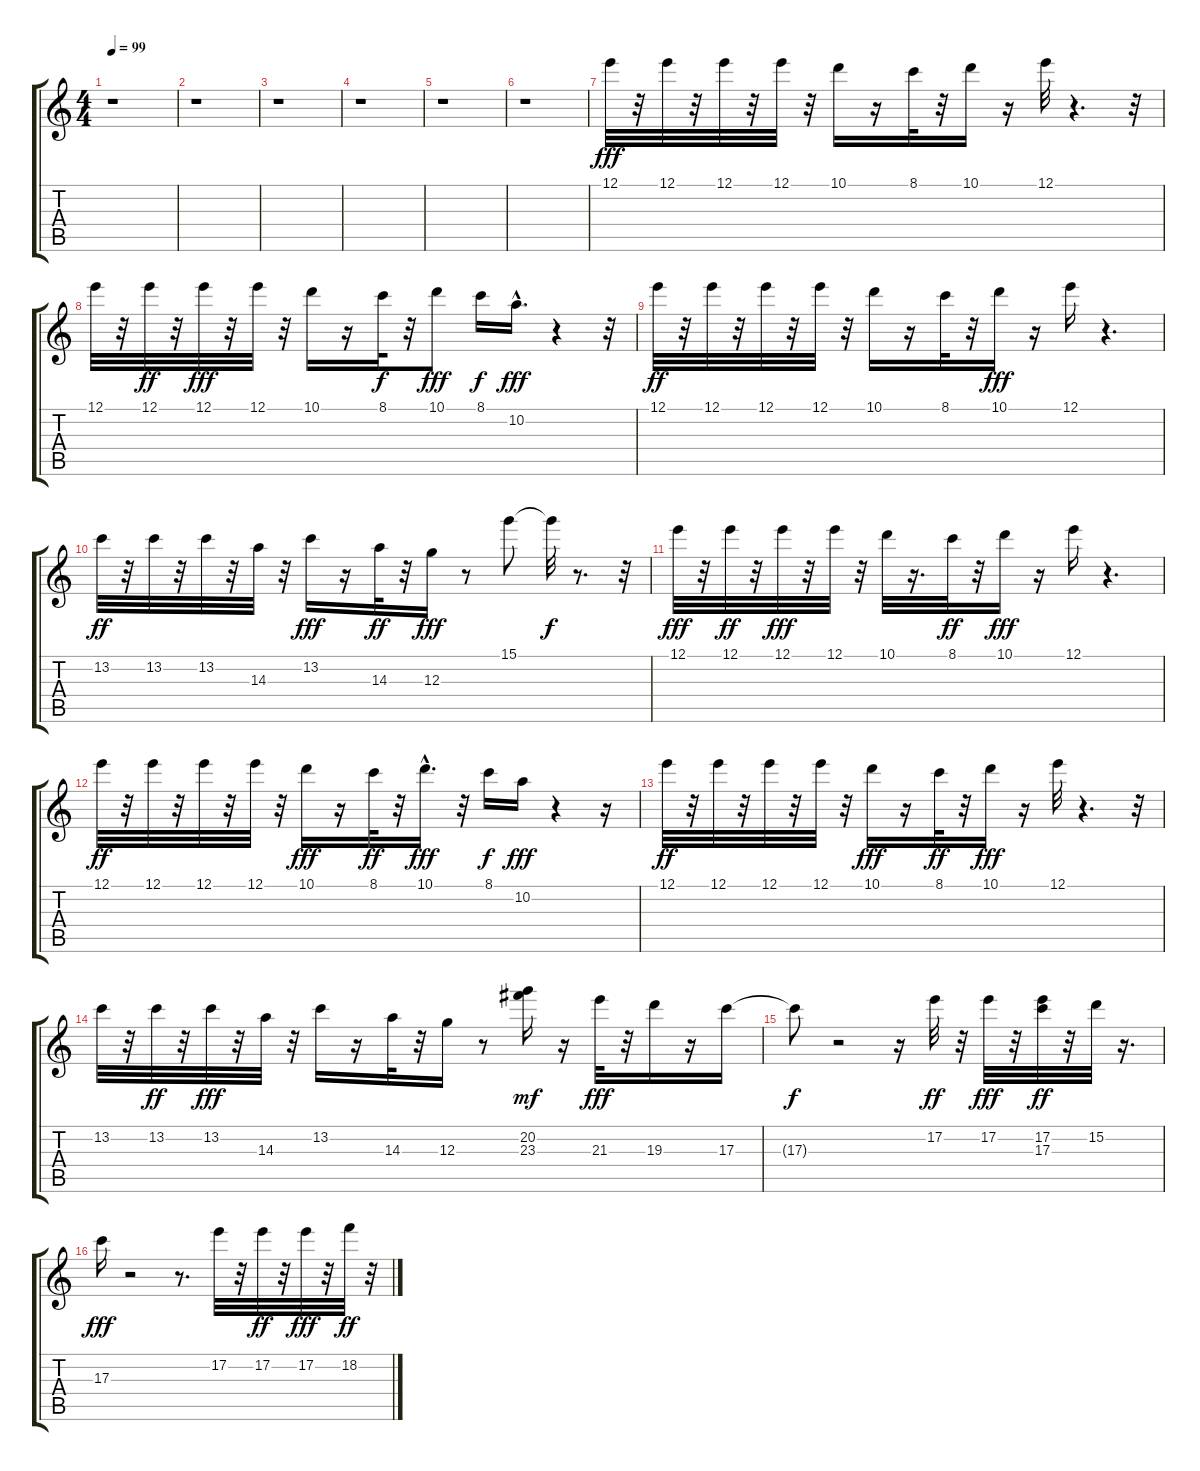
\track "" {instrument acousticguitarnylon}
\staff {score tabs}
\tuning (E4 B3 G3 D3 A2 E2) {hide}
\ts (4 4)
\tempo 99
\clef g2
\ks c
r.1{dy fff instrument acousticguitarnylon} |
r.1 |
r.1 |
r.1 |
r.1 |
r.1 |
12.1.32 r.32 12.1.32 r.32 12.1.32 r.32 12.1.32 r.32 10.1.16 r.16 8.1.32 r.32 10.1.16 r.16 12.1.32 r.4{d} r.32 |
12.1.32 r.32 12.1.32{dy ff} r.32 12.1.32{dy fff} r.32 12.1.32 r.32 10.1.16 r.16 8.1.32{dy f} r.32 10.1.8{dy fff} 8.1.16{dy f} 10.2{hac}.16{d dy fff} r.4 r.32 |
12.1.32{dy ff} r.32 12.1.32 r.32 12.1.32 r.32 12.1.32 r.32 10.1.16 r.16 8.1.32 r.32 10.1.16{dy fff} r.16 12.1.16 r.4{d} |
13.2.32{dy ff} r.32 13.2.32 r.32 13.2.32 r.32 14.3.32 r.32 13.2.16{dy fff} r.16 14.3.32{dy ff} r.32 12.3.16{dy fff} r.8 15.1.8 15.1{t}.32{dy f} r.8{d} r.32 |
12.1.32{dy fff} r.32 12.1.32{dy ff} r.32 12.1.32{dy fff} r.32 12.1.32 r.32 10.1.32 r.16{d} 8.1.32{dy ff} r.32 10.1.16{dy fff} r.16 12.1.16 r.4{d} |
12.1.32{dy ff} r.32 12.1.32 r.32 12.1.32 r.32 12.1.32 r.32 10.1.16{dy fff} r.16 8.1.32{dy ff} r.32 10.1{hac}.16{d dy fff} r.32 8.1.16{dy f} 10.2.16{dy fff} r.4 r.16 |
12.1.32{dy ff} r.32 12.1.32 r.32 12.1.32 r.32 12.1.32 r.32 10.1.16{dy fff} r.16 8.1.32{dy ff} r.32 10.1.16{dy fff} r.16 12.1.32 r.4{d} r.32 |
13.2.32 r.32 13.2.32{dy ff} r.32 13.2.32{dy fff} r.32 14.3.32 r.32 13.2.16 r.16 14.3.32 r.32 12.3.16 r.8 (20.2 23.3).16{dy mf} r.16 21.3.32{dy fff} r.32 19.3.16 r.16 17.3.16 |
17.3{t}.8{dy f} r.2 r.16 17.2.32{dy ff} r.32 17.2.32{dy fff} r.32 (17.2 17.3).32{dy ff} r.32 15.2.32 r.16{d} |
17.3.16{dy fff} r.2 r.8{d} 17.2.32 r.32 17.2.32{dy ff} r.32 17.2.32{dy fff} r.32 18.2.32{dy ff} r.32
